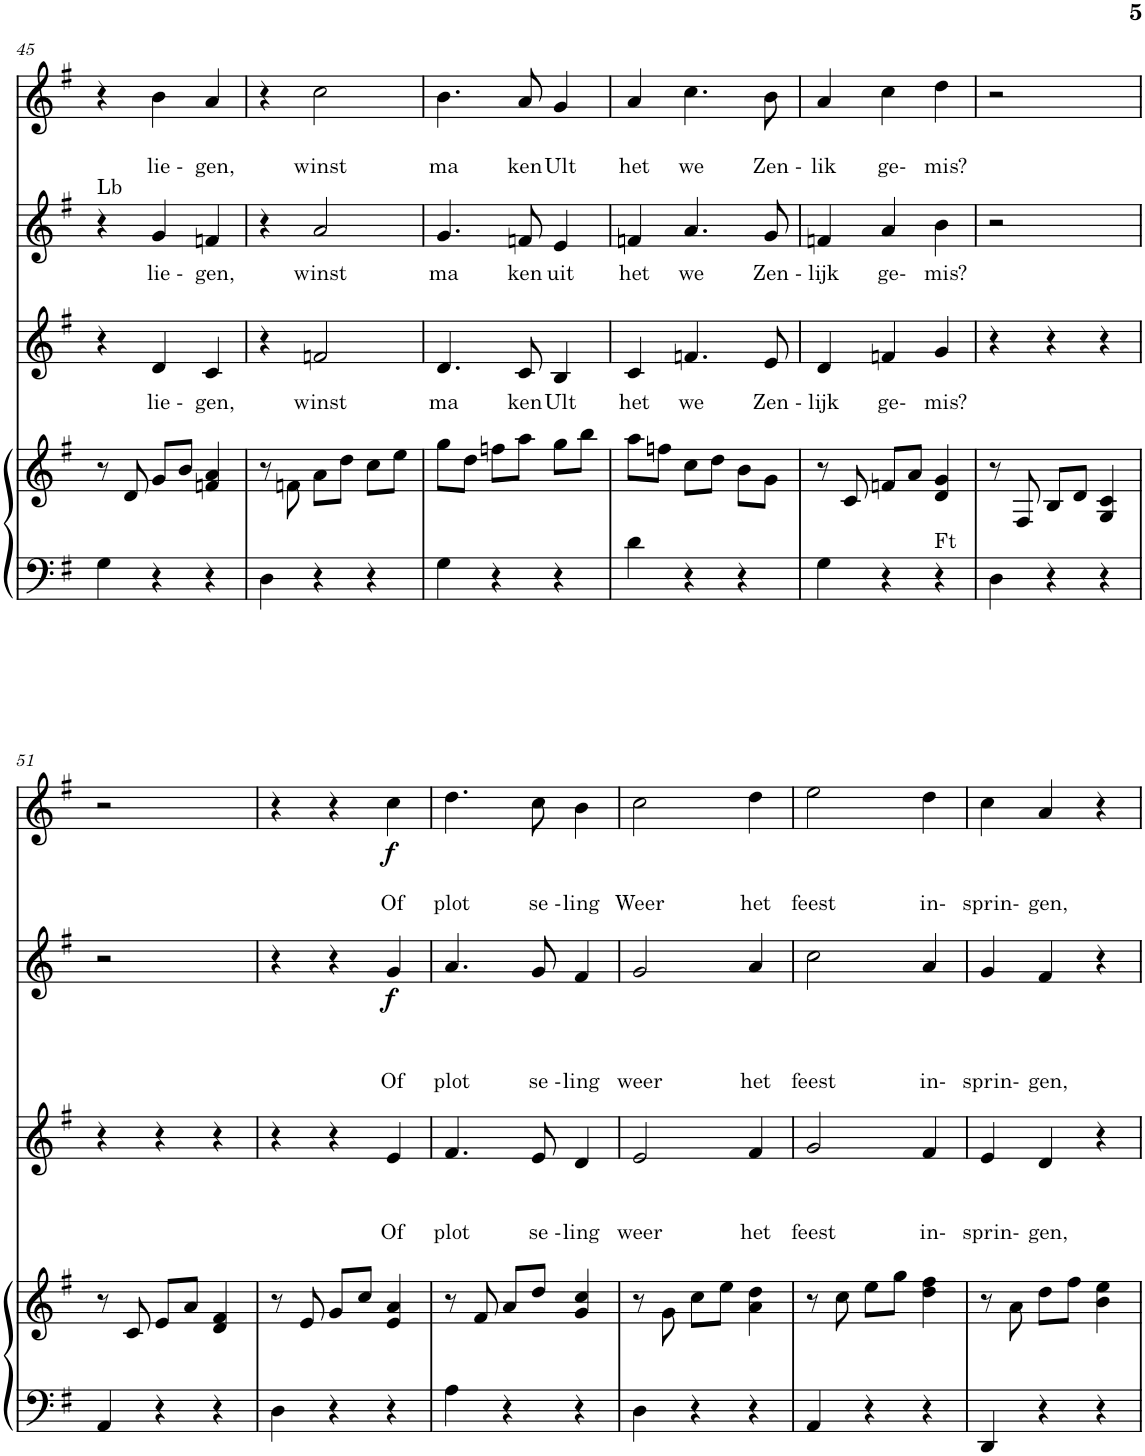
**kern	**kern	**kern	**text	**text	**text	**kern	**text	**text	**text	**text	**dynam	**kern	**text	**text	**text	**dynam
*part4	*part4	*part3	*part3	*part3	*part3	*part2	*part2	*part2	*part2	*part2	*part2	*part1	*part1	*part1	*part1	*part1
*staff5	*staff4	*staff3	*staff3	*staff3	*staff3	*staff2	*staff2	*staff2	*staff2	*staff2	*staff2	*staff1	*staff1	*staff1	*staff1	*staff1
*I"Harp	*	*I"part 2	*	*	*	*I"part 1	*	*	*	*	*	*I"part 0	*	*	*	*
*I'Hp	*	*	*	*	*	*	*	*	*	*	*	*	*	*	*	*
!!LO:PB:g=z
*clefF4	*clefG2	*clefG2	*	*	*	*clefG2	*	*	*	*	*	*clefG2	*	*	*	*
*k[f#]	*k[f#]	*k[f#]	*	*	*	*k[f#]	*	*	*	*	*	*k[f#]	*	*	*	*
*M3/4	*M3/4	*M3/4	*	*	*	*M3/4	*	*	*	*	*	*M3/4	*	*	*	*
=45	=45	=45	=45	=45	=45	=45	=45	=45	=45	=45	=45	=45	=45	=45	=45	=45
!	!	!	!	!	!	!LO:TX:a:t=Lb	!	!	!	!	!	!	!	!	!	!
4G\	8r	4r	.	.	.	4r	.	.	.	.	.	4r	.	.	.	.
.	8d/	.	.	.	.	.	.	.	.	.	.	.	.	.	.	.
!	!	!	!LO:LY:b	!	!	!	!LO:LY:b	!	!	!	!	!	!	!LO:LY:b	!	!
4r	8g/L	4d/	lie -	.	.	4g/	lie -	.	.	.	.	4b\	.	lie -	.	.
.	8b/J	.	.	.	.	.	.	.	.	.	.	.	.	.	.	.
!	!	!	!LO:LY:b	!	!	!	!LO:LY:b	!	!	!	!	!	!	!LO:LY:b	!	!
4r	4fn/ 4a/	4c/	gen,	.	.	4fn/	gen,	.	.	.	.	4a/	.	gen,	.	.
=46	=46	=46	=46	=46	=46	=46	=46	=46	=46	=46	=46	=46	=46	=46	=46	=46
4D\	8r	4r	.	.	.	4r	.	.	.	.	.	4r	.	.	.	.
.	8fn\	.	.	.	.	.	.	.	.	.	.	.	.	.	.	.
!	!	!	!LO:LY:b	!	!	!	!LO:LY:b	!	!	!	!	!	!	!LO:LY:b	!	!
4r	8a\L	2fn/	winst	.	.	2a/	winst	.	.	.	.	2cc\	.	winst	.	.
.	8dd\J	.	.	.	.	.	.	.	.	.	.	.	.	.	.	.
4r	8cc\L	.	.	.	.	.	.	.	.	.	.	.	.	.	.	.
.	8ee\J	.	.	.	.	.	.	.	.	.	.	.	.	.	.	.
=47	=47	=47	=47	=47	=47	=47	=47	=47	=47	=47	=47	=47	=47	=47	=47	=47
!	!	!	!LO:LY:b	!	!	!	!LO:LY:b	!	!	!	!	!	!	!LO:LY:b	!	!
4G\	8gg\L	4.d/	ma	.	.	4.g/	ma	.	.	.	.	4.b\	.	ma	.	.
.	8dd\J	.	.	.	.	.	.	.	.	.	.	.	.	.	.	.
4r	8ffn\L	.	.	.	.	.	.	.	.	.	.	.	.	.	.	.
!	!	!	!LO:LY:b	!	!	!	!LO:LY:b	!	!	!	!	!	!	!LO:LY:b	!	!
.	8aa\J	8c/	ken	.	.	8fn/	ken	.	.	.	.	8a/	.	ken	.	.
!	!	!	!LO:LY:b	!	!	!	!LO:LY:b	!	!	!	!	!	!	!LO:LY:b	!	!
4r	8gg\L	4B/	Ult	.	.	4e/	uit	.	.	.	.	4g/	.	Ult	.	.
.	8bb\J	.	.	.	.	.	.	.	.	.	.	.	.	.	.	.
=48	=48	=48	=48	=48	=48	=48	=48	=48	=48	=48	=48	=48	=48	=48	=48	=48
!	!	!	!LO:LY:b	!	!	!	!LO:LY:b	!	!	!	!	!	!	!LO:LY:b	!	!
4d\	8aa\L	4c/	het	.	.	4fn/	het	.	.	.	.	4a/	.	het	.	.
.	8ffn\J	.	.	.	.	.	.	.	.	.	.	.	.	.	.	.
!	!	!	!LO:LY:b	!	!	!	!LO:LY:b	!	!	!	!	!	!	!LO:LY:b	!	!
4r	8cc\L	4.fn/	we	.	.	4.a/	we	.	.	.	.	4.cc\	.	we	.	.
.	8dd\J	.	.	.	.	.	.	.	.	.	.	.	.	.	.	.
4r	8b\L	.	.	.	.	.	.	.	.	.	.	.	.	.	.	.
!	!	!	!LO:LY:b	!	!	!	!LO:LY:b	!	!	!	!	!	!	!LO:LY:b	!	!
.	8g\J	8e/	Zen -	.	.	8g/	Zen -	.	.	.	.	8b\	.	Zen -	.	.
=49	=49	=49	=49	=49	=49	=49	=49	=49	=49	=49	=49	=49	=49	=49	=49	=49
!	!	!	!LO:LY:b	!	!	!	!LO:LY:b	!	!	!	!	!	!	!LO:LY:b	!	!
4G\	8r	4d/	lijk	.	.	4fn/	lijk	.	.	.	.	4a/	.	lik	.	.
.	8c/	.	.	.	.	.	.	.	.	.	.	.	.	.	.	.
!	!	!	!LO:LY:b	!	!	!	!LO:LY:b	!	!	!	!	!	!	!LO:LY:b	!	!
4r	8fn/L	4fn/	ge-	.	.	4a/	ge-	.	.	.	.	4cc\	.	ge-	.	.
.	8a/J	.	.	.	.	.	.	.	.	.	.	.	.	.	.	.
!LO:TX:a:t=Ft	!	!	!	!	!	!	!	!	!	!	!	!	!	!	!	!
!	!	!	!LO:LY:b	!	!	!	!LO:LY:b	!	!	!	!	!	!	!LO:LY:b	!	!
4r	4d/ 4g/	4g/	mis?	.	.	4b\	mis?	.	.	.	.	4dd\	.	mis?	.	.
=50	=50	=50	=50	=50	=50	=50	=50	=50	=50	=50	=50	=50	=50	=50	=50	=50
4D\	8r	4r	.	.	.	2r	.	.	.	.	.	2r	.	.	.	.
.	8F#/	.	.	.	.	.	.	.	.	.	.	.	.	.	.	.
4r	8B/L	4r	.	.	.	.	.	.	.	.	.	.	.	.	.	.
.	8d/J	.	.	.	.	.	.	.	.	.	.	.	.	.	.	.
4r	4G/ 4c/	4r	.	.	.	4ryy	.	.	.	.	.	4ryy	.	.	.	.
!!LO:LB:g=z
=51	=51	=51	=51	=51	=51	=51	=51	=51	=51	=51	=51	=51	=51	=51	=51	=51
4AA/	8r	4r	.	.	.	2r	.	.	.	.	.	2r	.	.	.	.
.	8c/	.	.	.	.	.	.	.	.	.	.	.	.	.	.	.
4r	8e/L	4r	.	.	.	.	.	.	.	.	.	.	.	.	.	.
.	8a/J	.	.	.	.	.	.	.	.	.	.	.	.	.	.	.
4r	4d/ 4f#/	4r	.	.	.	4ryy	.	.	.	.	.	4ryy	.	.	.	.
=52	=52	=52	=52	=52	=52	=52	=52	=52	=52	=52	=52	=52	=52	=52	=52	=52
4D\	8r	4r	.	.	.	4r	.	.	.	.	.	4r	.	.	.	.
.	8e/	.	.	.	.	.	.	.	.	.	.	.	.	.	.	.
4r	8g/L	4r	.	.	.	4r	.	.	.	.	.	4r	.	.	.	.
.	8cc/J	.	.	.	.	.	.	.	.	.	.	.	.	.	.	.
!	!	!	!	!	!LO:LY:b	!	!	!	!	!LO:LY:b	!LO:DY:b	!	!	!	!LO:LY:b	!LO:DY:b
4r	4e/ 4a/	4e/	.	.	Of	4g/	.	.	.	Of	f	4cc\	.	.	Of	f
=53	=53	=53	=53	=53	=53	=53	=53	=53	=53	=53	=53	=53	=53	=53	=53	=53
!	!	!	!	!	!LO:LY:b	!	!	!	!	!LO:LY:b	!	!	!	!	!LO:LY:b	!
4A\	8r	4.f#/	.	.	plot	4.a/	.	.	.	plot	.	4.dd\	.	.	plot	.
.	8f#/	.	.	.	.	.	.	.	.	.	.	.	.	.	.	.
4r	8a/L	.	.	.	.	.	.	.	.	.	.	.	.	.	.	.
!	!	!	!	!	!LO:LY:b	!	!	!	!	!LO:LY:b	!	!	!	!	!LO:LY:b	!
.	8dd/J	8e/	.	.	se -	8g/	.	.	.	se -	.	8cc\	.	.	se -	.
!	!	!	!	!	!LO:LY:b	!	!	!	!	!LO:LY:b	!	!	!	!	!LO:LY:b	!
4r	4g/ 4cc/	4d/	.	.	ling	4f#/	.	.	.	ling	.	4b\	.	.	ling	.
=54	=54	=54	=54	=54	=54	=54	=54	=54	=54	=54	=54	=54	=54	=54	=54	=54
!	!	!	!	!	!LO:LY:b	!	!	!	!	!LO:LY:b	!	!	!	!	!LO:LY:b	!
4D\	8r	2e/	.	.	weer	2g/	.	.	.	weer	.	2cc\	.	.	Weer	.
.	8g\	.	.	.	.	.	.	.	.	.	.	.	.	.	.	.
4r	8cc\L	.	.	.	.	.	.	.	.	.	.	.	.	.	.	.
.	8ee\J	.	.	.	.	.	.	.	.	.	.	.	.	.	.	.
!	!	!	!	!	!LO:LY:b	!	!	!	!	!LO:LY:b	!	!	!	!	!LO:LY:b	!
4r	4a\ 4dd\	4f#/	.	.	het	4a/	.	.	.	het	.	4dd\	.	.	het	.
=55	=55	=55	=55	=55	=55	=55	=55	=55	=55	=55	=55	=55	=55	=55	=55	=55
!	!	!	!	!	!LO:LY:b	!	!	!	!	!LO:LY:b	!	!	!	!	!LO:LY:b	!
4AA/	8r	2g/	.	.	feest	2cc\	.	.	.	feest	.	2ee\	.	.	feest	.
.	8cc\	.	.	.	.	.	.	.	.	.	.	.	.	.	.	.
4r	8ee\L	.	.	.	.	.	.	.	.	.	.	.	.	.	.	.
.	8gg\J	.	.	.	.	.	.	.	.	.	.	.	.	.	.	.
!	!	!	!	!	!LO:LY:b	!	!	!	!	!LO:LY:b	!	!	!	!	!LO:LY:b	!
4r	4dd\ 4ff#\	4f#/	.	.	in-	4a/	.	.	.	in-	.	4dd\	.	.	in-	.
=56	=56	=56	=56	=56	=56	=56	=56	=56	=56	=56	=56	=56	=56	=56	=56	=56
!	!	!	!	!	!LO:LY:b	!	!	!	!	!LO:LY:b	!	!	!	!	!LO:LY:b	!
4DD/	8r	4e/	.	.	sprin-	4g/	.	.	.	sprin-	.	4cc\	.	.	sprin-	.
.	8a\	.	.	.	.	.	.	.	.	.	.	.	.	.	.	.
!	!	!	!	!	!LO:LY:b	!	!	!	!	!LO:LY:b	!	!	!	!	!LO:LY:b	!
4r	8dd\L	4d/	.	.	gen,	4f#/	.	.	.	gen,	.	4a/	.	.	gen,	.
.	8ff#\J	.	.	.	.	.	.	.	.	.	.	.	.	.	.	.
4r	4b\ 4ee\	4r	.	.	.	4r	.	.	.	.	.	4r	.	.	.	.
=	=	=	=	=	=	=	=	=	=	=	=	=	=	=	=	=
*-	*-	*-	*-	*-	*-	*-	*-	*-	*-	*-	*-	*-	*-	*-	*-	*-
